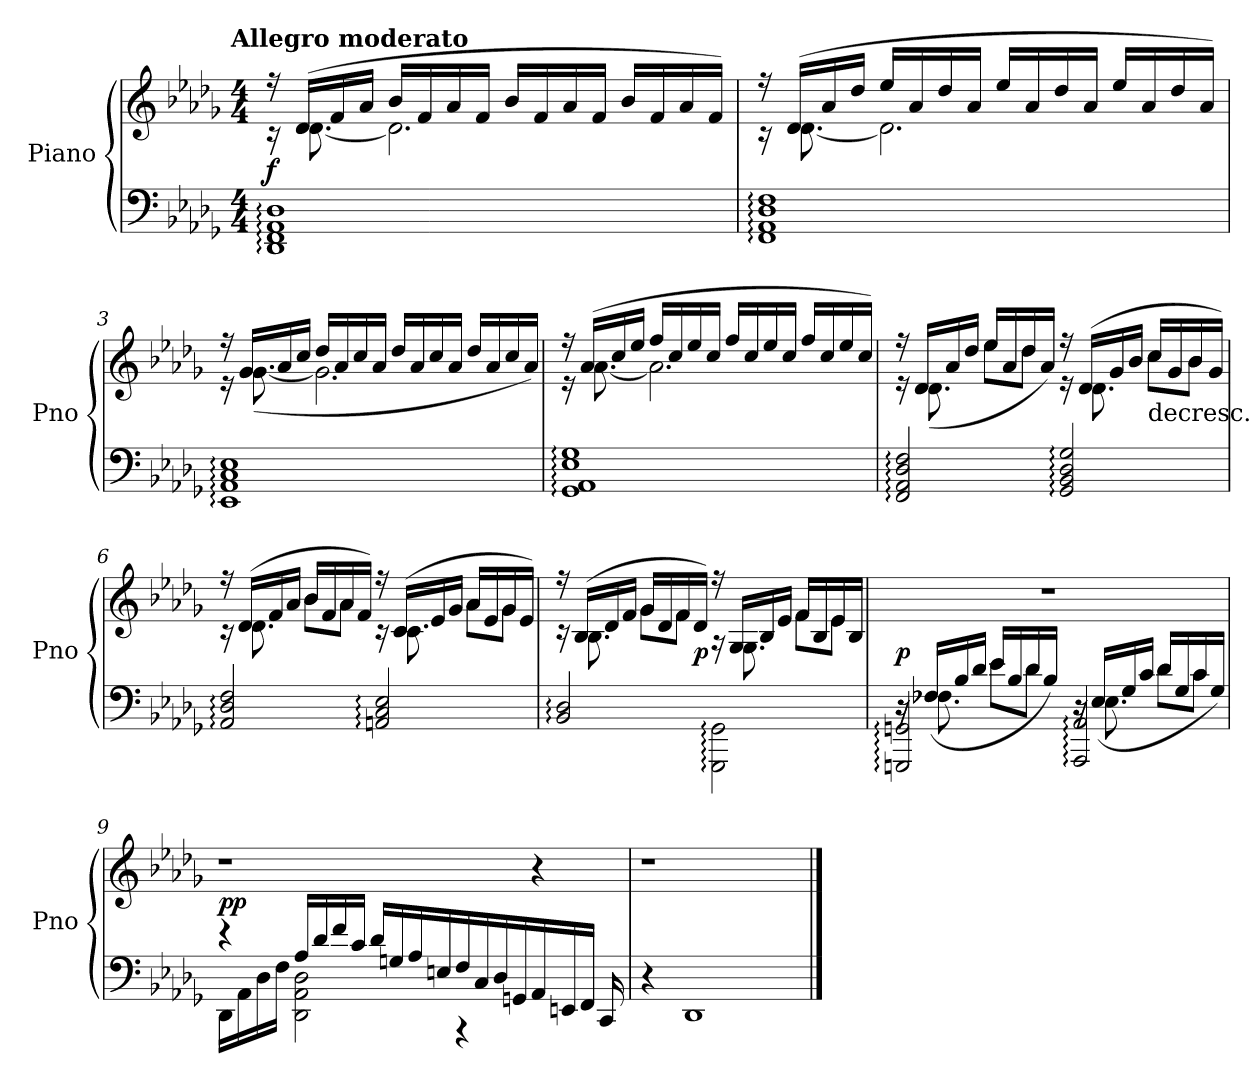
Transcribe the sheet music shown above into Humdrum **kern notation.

**kern	**kern	**dynam
*part1	*part1	*part1
*staff2	*staff1	*staff1/2
*I"Piano	*	*
*I'Pno	*	*
*clefF4	*clefG2	*
*k[b-e-a-d-g-]	*k[b-e-a-d-g-]	*
*D-:	*D-:	*
!!LO:TX:omd:t=Allegro moderato
*M4/4	*M4/4	*
*MM116	*MM116	*
=1	=1	=1
*	*^	*
1DD-: 1FF: 1AA-: 1D-:	16r	16r	f
.	(16d-/LL	[8.d-\	.
.	16f/	.	.
.	16a-/JJ	.	.
.	16b-/LL	2.d-\]	.
.	16f/	.	.
.	16a-/	.	.
.	16f/JJ	.	.
.	16b-/LL	.	.
.	16f/	.	.
.	16a-/	.	.
.	16f/JJ	.	.
.	16b-/LL	.	.
.	16f/	.	.
.	16a-/	.	.
.	16f/JJ)	.	.
=2	=2	=2	=2
1FF: 1AA-: 1D-: 1F:	16r	16r	.
.	(16d-/LL	[8.d-\	.
.	16a-/	.	.
.	16dd-/JJ	.	.
.	16ee-/LL	2.d-\]	.
.	16a-/	.	.
.	16dd-/	.	.
.	16a-/JJ	.	.
.	16ee-/LL	.	.
.	16a-/	.	.
.	16dd-/	.	.
.	16a-/JJ	.	.
.	16ee-/LL	.	.
.	16a-/	.	.
.	16dd-/	.	.
.	16a-/JJ)	.	.
=3	=3	=3	=3
1EE-: 1AA-: 1C: 1E-:	16r	16r	.
.	16g-/LL	([8.g-\	.
.	16a-/	.	.
.	16cc/JJ	.	.
.	16dd-/LL	2.g-\]	.
.	16a-/	.	.
.	16cc/	.	.
.	16a-/JJ	.	.
.	16dd-/LL	.	.
.	16a-/	.	.
.	16cc/	.	.
.	16a-/JJ	.	.
.	16dd-/LL	.	.
.	16a-/	.	.
.	16cc/	.	.
.	16a-/JJ)	.	.
=4	=4	=4	=4
1GG-: 1AA-: 1E-: 1G-:	16r	16r	.
.	(16a-/LL	[8.a-\	.
.	16cc/	.	.
.	16ee-/JJ	.	.
.	16ff/LL	2.a-\]	.
.	16cc/	.	.
.	16ee-/	.	.
.	16cc/JJ	.	.
.	16ff/LL	.	.
.	16cc/	.	.
.	16ee-/	.	.
.	16cc/JJ	.	.
.	16ff/LL	.	.
.	16cc/	.	.
.	16ee-/	.	.
.	16cc/JJ)	.	.
=5	=5	=5	=5
2FF:/ 2AA-:/ 2D-:/ 2F:/	16r	16r	.
.	16d-/LL	(8.d-\	.
.	16a-/	.	.
.	16dd-/JJ	.	.
.	16ee-/LL	8ee-\L	.
.	16a-/	.	.
.	16dd-/	8dd-\J	.
.	16a-/JJ)	.	.
2GG-:/ 2BB-:/ 2D-:/ 2G-:/	16r	16r	.
.	(16d-/LL	8.d-\	.
.	16g-/	.	.
.	16b-/JJ	.	.
!	!LO:TX:c:t=decresc.	!	!
.	16cc/LL	8cc\L	.
.	16g-/	.	.
.	16b-/	8b-\J	.
.	16g-/JJ)	.	.
=6	=6	=6	=6
2AA-:/ 2D-:/ 2F:/	16r	16r	.
.	(16d-/LL	8.d-\	.
.	16f/	.	.
.	16a-/JJ	.	.
.	16b-/LL	8b-\L	.
.	16f/	.	.
.	16a-/	8a-\J	.
.	16f/JJ)	.	.
2AAn:/ 2C:/ 2E-:/	16r	16r	.
.	(16c/LL	8.c\	.
.	16e-/	.	.
.	16g-/JJ	.	.
.	16a-/LL	8a-\L	.
.	16e-/	.	.
.	16g-/	8g-\J	.
.	16e-/JJ)	.	.
=7	=7	=7	=7
2BB-:/ 2D-:/	16r	16r	.
.	(16B-/LL	8.B-\	.
.	16d-/	.	.
.	16f/JJ	.	.
.	16g-/LL	8g-\L	.
.	16d-/	.	.
.	16f/	8f\J	.
.	16d-/JJ)	.	p
2GGG-:\ 2GG-:\	16r	16r	.
.	16G-/LL	8.G-\	.
.	16B-/	.	.
.	16e-/JJ	.	.
.	16f/LL	8f\L	.
.	16B-/	.	.
.	16e-/	8e-\J	.
.	16B-/JJ	.	.
*	*v	*v	*
=8	=8	=8
*^	*	*
*	*^	*	*
2GGGn: 2GGn:	16r	16r	1r	p
.	(16F-X/LL	8.F-X\	.	.
.	16B-/	.	.	.
.	16d-/JJ	.	.	.
.	16e-/LL	8e-\L	.	.
.	16B-/	.	.	.
.	16d-/	8d-\J	.	.
.	16B-/JJ)	.	.	.
2AAA-: 2AA-:	16r	16r	.	.
.	(16E-/LL	8.E-\	.	.
.	16G-/	.	.	.
.	16c/JJ	.	.	.
.	16d-/LL	8d-\L	.	.
.	16G-/	.	.	.
.	16c/	8c\J	.	.
.	16G-/JJ)	.	.	.
*	*v	*v	*	*
=9	=9	=9	=9
4r	16DD-\LL	1r	pp
.	16AA-\	.	.
.	16D-\	.	.
.	16F\JJ	.	.
16A-/LL	2DD-\ 2AA-\ 2D-\	.	.
16d-/	.	.	.
16f/	.	.	.
16c/JJ	.	.	.
16d-/LL	.	.	.
16Gn/	.	.	.
16A-/	.	.	.
16En/	.	.	.
16F/	4r	.	.
16C/	.	.	.
16D-/	.	.	.
16GGn/	.	.	.
16AA-/	4ryy	4r	.
16EEn/	.	.	.
16FF/JJ	.	.	.
16CC/	.	.	.
*v	*v	*	*
=10	=10	=10
4r	1r	.
1DD-	.	.
.	4ryy	.
==	==	==
*-	*-	*-
